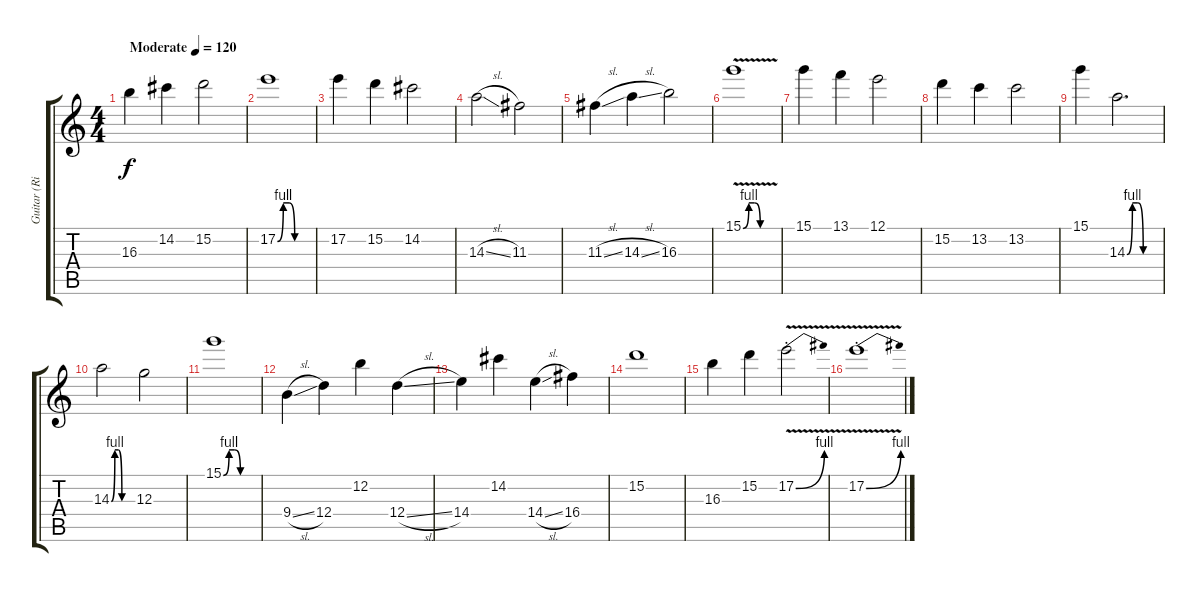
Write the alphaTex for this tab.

\track ("Guitar (Rik Emmett)" "Guitar (Ri") {instrument electricguitarclean}
\staff {score tabs}
\tuning (E4 B3 G3 D3 A2 E2) {hide}
\ts (4 4)
\tempo (120 "Moderate")
\clef g2
\ks c
16.3.4{dy f instrument electricguitarclean} 14.2.4 15.2.2 |
17.2{be (custom 0 0 10 4 20 4 30 0 60 0)}.1 |
17.2.4 15.2.4 14.2.2 |
14.3{sl}.2 11.3.2 |
11.3{sl}.4 14.3{sl}.4 16.3.2 |
15.1{be (custom 0 0 10 4 20 4 30 0 60 0) v}.1 |
15.1.4 13.1.4 12.1.2 |
15.2.4 13.2.4 13.2.2 |
15.1.4 14.3{be (custom 0 0 10 4 20 4 30 0 60 0)}.2{d} |
14.3{be (custom 0 0 10 4 20 4 30 0 60 0)}.2 12.3.2 |
15.1{be (custom 0 0 10 4 20 4 30 0 60 0)}.1 |
9.4{sl}.4 12.4.4 12.2.4 12.4{sl}.4 |
14.4.4 14.2.4 14.4{sl}.4 16.4.4 |
15.2.1 |
16.3.4 15.2.4 17.2{be (bend 0 0 60 4) v st}.2 |
17.2{be (bend 0 0 60 4) v st}.1
